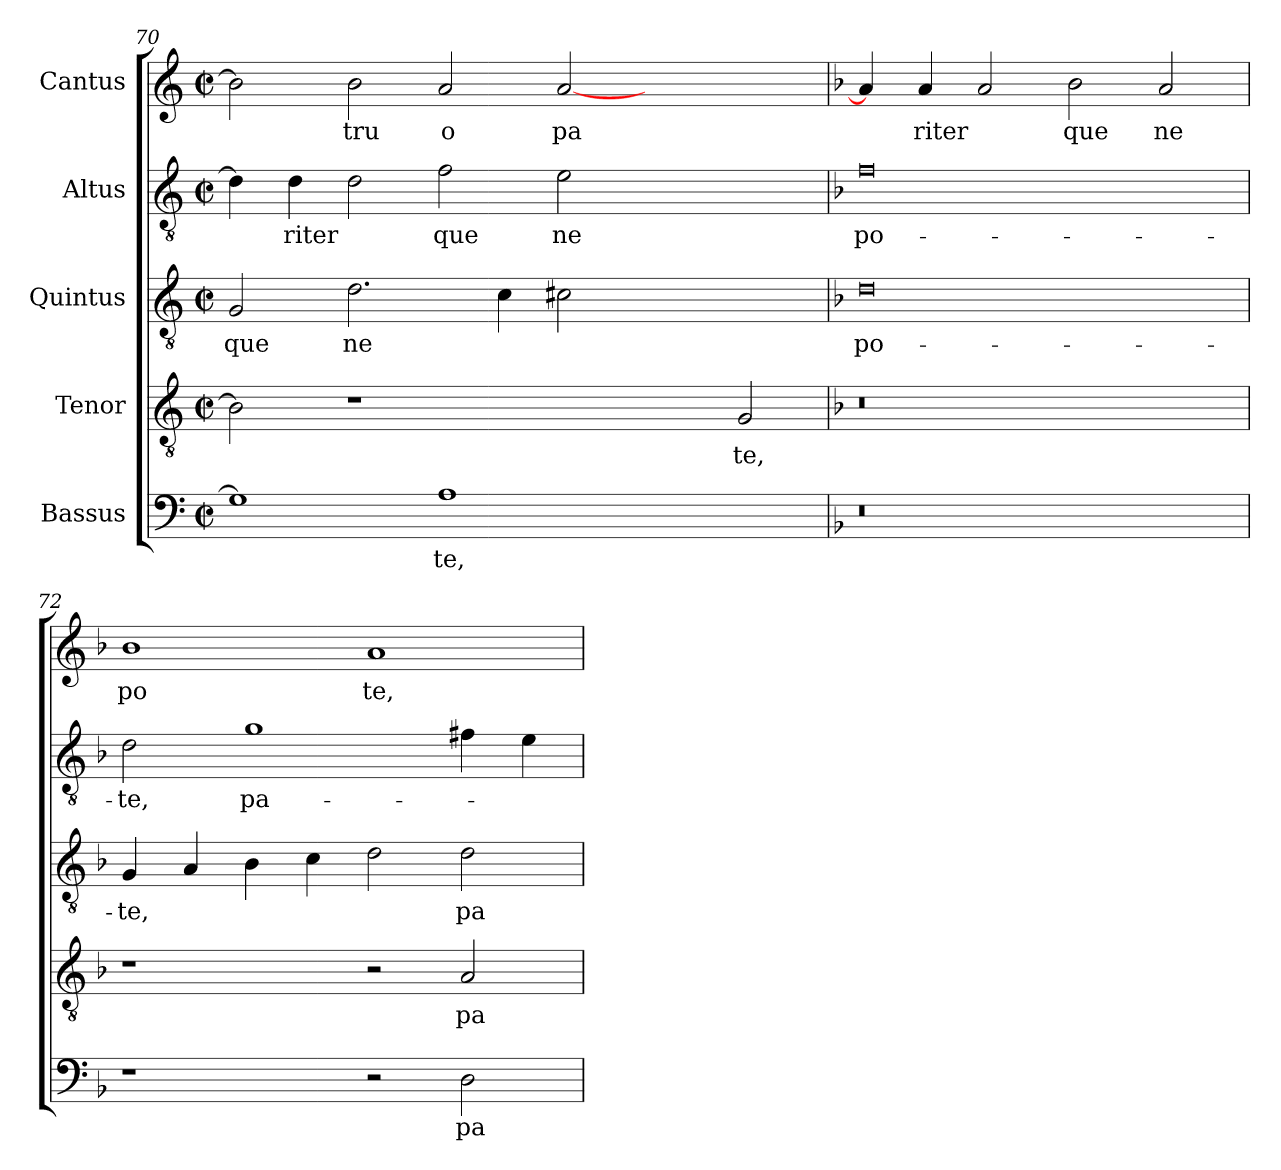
**kern	**text	**kern	**text	**kern	**text	**kern	**text	**kern	**text
*part5	*part5	*part4	*part4	*part3	*part3	*part2	*part2	*part1	*part1
*staff5	*staff5	*staff4	*staff4	*staff3	*staff3	*staff2	*staff2	*staff1	*staff1
*I"Bassus	*	*I"Tenor	*	*I"Quintus	*	*I"Altus	*	*I"Cantus	*
*clefF4	*	*clefGv2	*	*clefGv2	*	*clefGv2	*	*clefG2	*
*k[]	*	*k[]	*	*k[]	*	*k[]	*	*k[]	*
*C:	*	*C:	*	*C:	*	*C:	*	*C:	*
*M2/2	*	*M2/2	*	*M2/2	*	*M2/2	*	*M2/2	*
*met(c|)	*	*met(c|)	*	*met(c|)	*	*met(c|)	*	*met(c|)	*
=70	=70	=70	=70	=70	=70	=70	=70	=70	=70
!	!	!	!	!	!LO:LY:b:cj	!	!	!	!
1G]	.	2B\]	.	2G/	que	4d\]	.	2b\]	.
!	!	!	!	!	!	!	!LO:LY:b	!	!
.	.	.	.	.	.	4d\	riter	.	.
!	!	!LO:N:vis=1	!	!	!LO:LY:b:cj	!	!	!	!LO:LY:b:cj
.	.	0r	.	2.d\	ne	2d\	.	2b\	tru
!	!LO:LY:b:cj	!	!	!	!	!	!LO:LY:b:cj	!	!LO:LY:b:cj
1A	te,	.	.	.	.	2f\	que	2a/	o
.	.	.	.	4c\	.	.	.	.	.
!	!	!	!	!	!	!	!LO:LY:b:cj	!	!LO:LY:b:cj
.	.	.	.	2c#X\	.	2e\	ne	[>2a/	pa
1ryy	.	.	.	1ryy	.	1ryy	.	1ryy	.
!	!	!	!LO:LY:b:cj	!	!	!	!	!	!
.	.	2G/	-te,	.	.	.	.	.	.
!!LO:LB:g=z
=71	=71	=71	=71	=71	=71	=71	=71	=71	=71
*k[b-]	*	*k[b-]	*	*k[b-]	*	*k[b-]	*	*k[b-]	*
*F:	*	*F:	*	*F:	*	*F:	*	*F:	*
!	!	!	!	!	!LO:LY:b:cj	!	!LO:LY:b:cj	!	!
0r	.	0r	.	0d	po-	0f	po-	4a/]	.
!	!	!	!	!	!	!	!	!	!LO:LY:b
.	.	.	.	.	.	.	.	4a/	riter
.	.	.	.	.	.	.	.	2a/	.
!	!	!	!	!	!	!	!	!	!LO:LY:b:cj
.	.	.	.	.	.	.	.	2b-\	que
!	!	!	!	!	!	!	!	!	!LO:LY:b:cj
.	.	.	.	.	.	.	.	2a/	ne
=72	=72	=72	=72	=72	=72	=72	=72	=72	=72
!	!	!	!	!	!LO:LY:b:cj	!	!LO:LY:b:cj	!	!LO:LY:b:cj
1r	.	1r	.	4G/	-te,	2d\	-te,	1b-	po
.	.	.	.	4A/	.	.	.	.	.
!	!	!	!	!	!	!	!LO:LY:b:cj	!	!
.	.	.	.	4B-\	.	1g	pa-	.	.
.	.	.	.	4c\	.	.	.	.	.
!	!	!	!	!	!	!	!	!	!LO:LY:b:cj
2r	.	2r	.	2d\	.	.	.	1a	te,
!	!LO:LY:b:cj	!	!LO:LY:b:cj	!	!LO:LY:b:cj	!	!	!	!
2D\	pa-	2A/	pa	2d\	pa-	4f#X\	.	.	.
.	.	.	.	.	.	4e\	.	.	.
=	=	=	=	=	=	=	=	=	=
*-	*-	*-	*-	*-	*-	*-	*-	*-	*-
